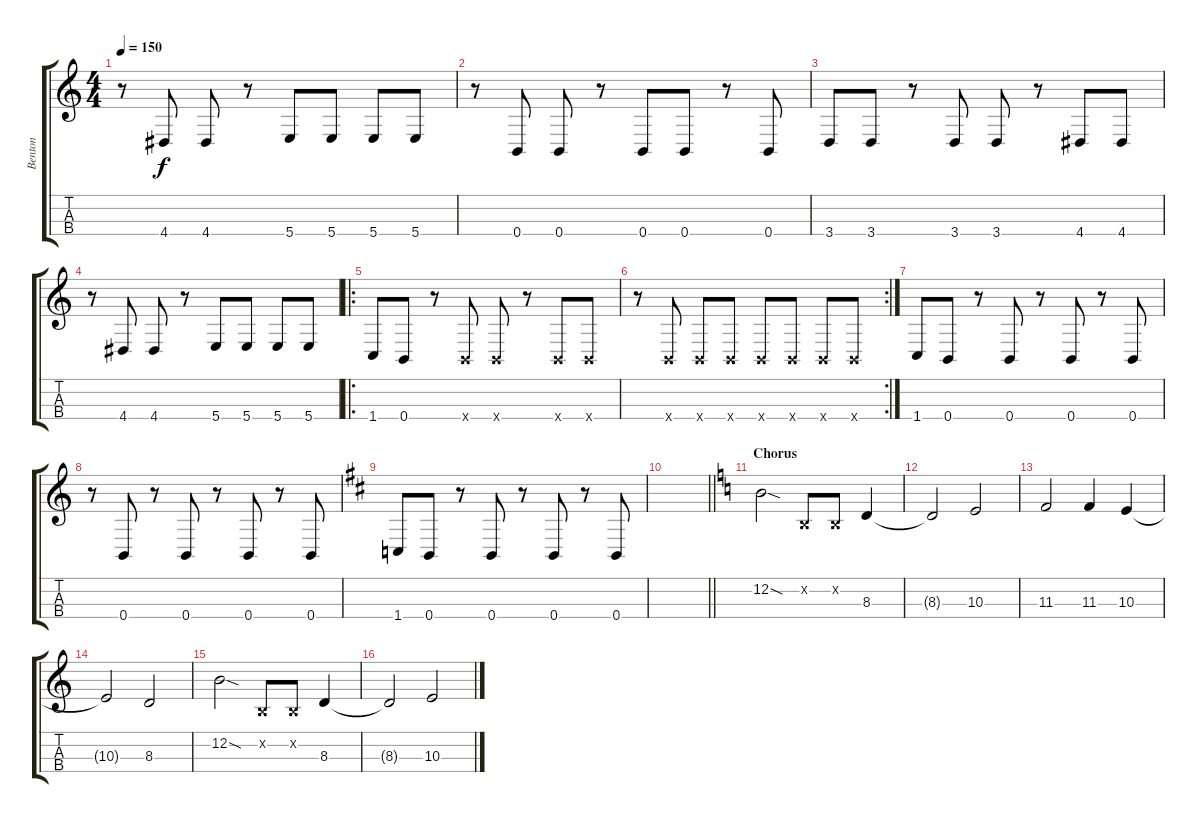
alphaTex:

\track ("Benton" "Benton") {instrument electricbassfinger}
\staff {score tabs}
\tuning (E3 B2 Gb2 B1) {hide}
\ts (4 4)
\tempo 150
\clef g2
\ks c
r.8{dy f} 4.4.8 4.4.8 r.8 5.4.8 5.4.8 5.4.8 5.4.8 |
r.8 0.4.8 0.4.8 r.8 0.4.8 0.4.8 r.8 0.4.8 |
3.4.8 3.4.8 r.8 3.4.8 3.4.8 r.8 4.4.8 4.4.8 |
r.8 4.4.8 4.4.8 r.8 5.4.8 5.4.8 5.4.8 5.4.8 |
\ro
1.4.8 0.4.8 r.8 0.4{x}.8 0.4{x}.8 r.8 0.4{x}.8 0.4{x}.8 |
\rc 2
r.8 0.4{x}.8 0.4{x}.8 0.4{x}.8 0.4{x}.8 0.4{x}.8 0.4{x}.8 0.4{x}.8 |
1.4.8 0.4.8 r.8 0.4.8 r.8 0.4.8 r.8 0.4.8 |
r.8 0.4.8 r.8 0.4.8 r.8 0.4.8 r.8 0.4.8 |
\ks d
1.4.8 0.4.8 r.8 0.4.8 r.8 0.4.8 r.8 0.4.8 |
\barLineRight lightlight
|
\section ("" "Chorus")
\ks c
12.2{sod}.2 0.2{x}.8 0.2{x}.8 8.3.4 |
8.3{t}.2 10.3.2 |
11.3.2 11.3.4 10.3.4 |
10.3{t}.2 8.3.2 |
12.2{sod}.2 0.2{x}.8 0.2{x}.8 8.3.4 |
8.3{t}.2 10.3.2
